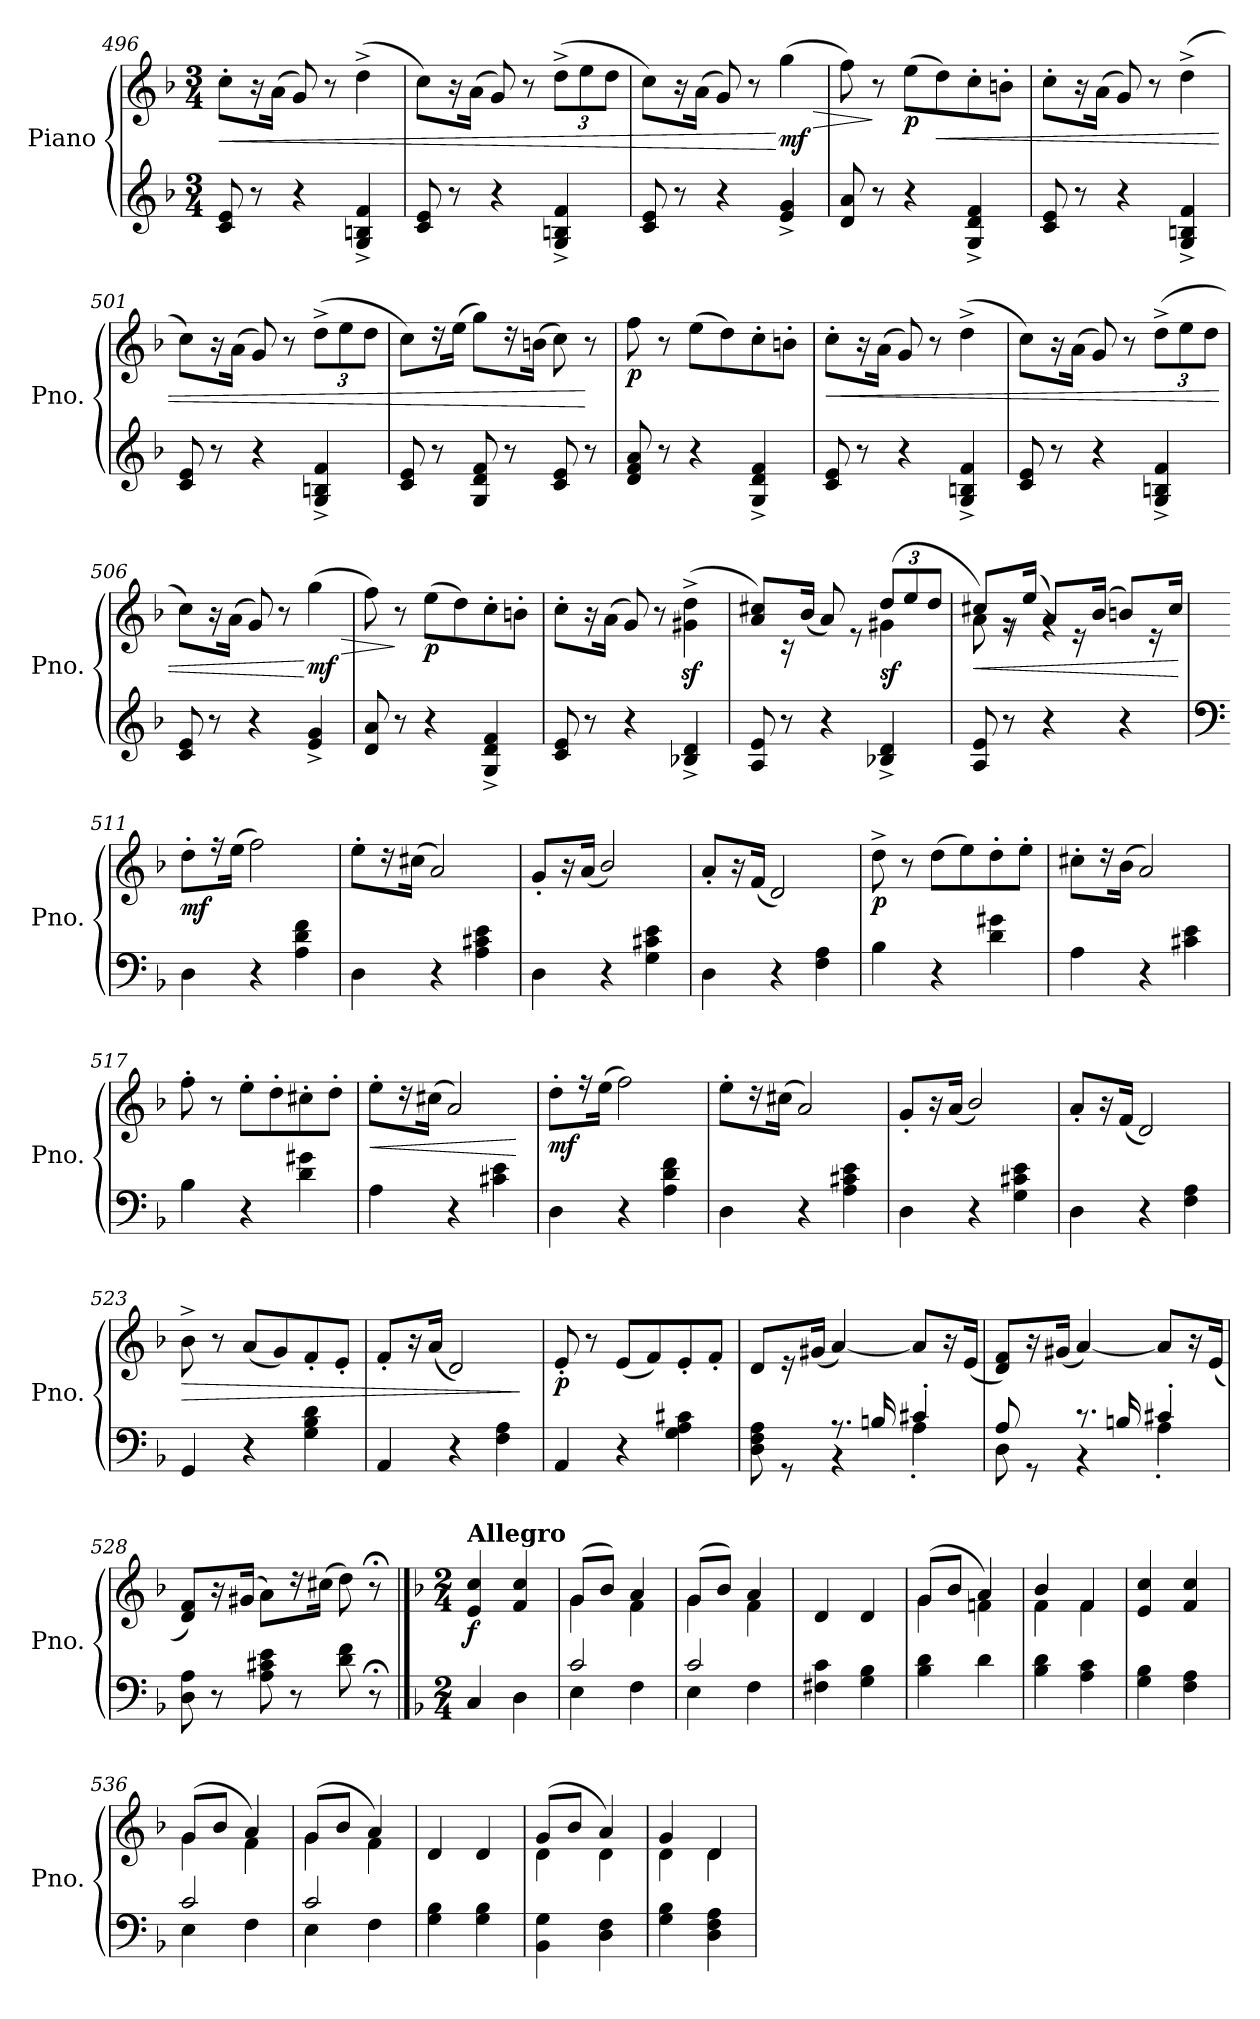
**kern	**kern	**dynam
*part1	*part1	*part1
*staff2	*staff1	*staff1/2
*I"Piano	*	*
*I'Pno.	*	*
*clefG2	*clefG2	*
*k[b-]	*k[b-]	*
*M3/4	*M3/4	*
=496	=496	=496
!	!	!LO:HP:b
8c/ 8e/	8cc'\L	<
8r	16r	.
.	(16a\Jk	.
4r	8g/)	.
.	8r	.
4G/^ 4Bn/^ 4f/^	(4dd^\	.
!!LO:LB:g=z
=497	=497	=497
8c/ 8e/	8cc\L)	.
8r	16r	.
.	(16a\Jk	.
4r	8g/)	.
.	8r	.
*	*Xbrackettup	*
4G/^ 4Bn/^ 4f/^	(12dd^\L	.
.	12ee\	.
.	12dd\J	.
=498	=498	=498
8c/ 8e/	8cc\L)	.
8r	16r	.
.	(16a\Jk	.
4r	8g/)	.
.	8r	.
!	!	!LO:HP:n=1:b
!	!	!LO:DY:n=1:b
4e/^ 4g/^	(4gg\	[ > mf
=499	=499	=499
8d/ 8a/	8ff\)	.
8r	8r	]
!	!	!LO:DY:b
4r	(8ee\L	p
!	!	!LO:HP:b
.	8dd\)	<
4G/^ 4d/^ 4f/^	8cc'\	.
.	8bn'\J	.
=500	=500	=500
8c/ 8e/	8cc'\L	.
8r	16r	.
.	(16a\Jk	.
4r	8g/)	.
.	8r	.
4G/^ 4Bn/^ 4f/^	(4dd^\	.
=501	=501	=501
8c/ 8e/	8cc\L)	.
8r	16r	.
.	(16a\Jk	.
4r	8g/)	.
.	8r	.
4G/^ 4Bn/^ 4f/^	(12dd^\L	.
.	12ee\	.
.	12dd\J	.
=502	=502	=502
8c/ 8e/	8cc\L)	.
8r	16rdd	.
.	(16ee\Jk	.
8G/ 8d/ 8f/	8gg\L)	.
8r	16rdd	.
.	(16bn\Jk	.
8c/ 8e/	8cc\)	.
8r	8r	[
!!LO:LB:g=z
=503	=503	=503
!	!	!LO:DY:b
8d/ 8f/ 8a/	8ff\	p
8r	8r	.
4r	(8ee\L	.
.	8dd\)	.
4G/^ 4d/^ 4f/^	8cc'\	.
.	8bn'\J	.
=504	=504	=504
!	!	!LO:HP:b
8c/ 8e/	8cc'\L	<
8r	16r	.
.	(16a\Jk	.
4r	8g/)	.
.	8r	.
4G/^ 4Bn/^ 4f/^	(4dd^\	.
=505	=505	=505
8c/ 8e/	8cc\L)	.
8r	16r	.
.	(16a\Jk	.
4r	8g/)	.
.	8r	.
4G/^ 4Bn/^ 4f/^	(12dd^\L	.
.	12ee\	.
.	12dd\J	.
=506	=506	=506
8c/ 8e/	8cc\L)	.
8r	16r	.
.	(16a\Jk	.
4r	8g/)	.
.	8r	.
!	!	!LO:HP:n=1:b
!	!	!LO:DY:n=1:b
4e/^ 4g/^	(4gg\	[ > mf
=507	=507	=507
8d/ 8a/	8ff\)	.
8r	8r	]
!	!	!LO:DY:b
4r	(8ee\L	p
.	8dd\)	.
4G/^ 4d/^ 4f/^	8cc'\	.
.	8bn'\J	.
=508	=508	=508
8c/ 8e/	8cc'\L	.
8r	16r	.
.	(16a\Jk	.
4r	8g/)	.
.	8r	.
4B-X/^ 4d/^	(4g#X\z<^ 4dd\z<^	.
!!LO:PB:g=z
=509	=509	=509
*	*^	*
8A/ 8e/	8a/ 8cc#X/L)	2ryy	.
8r	16rc	.	.
.	(16b-/Jk	.	.
4r	8a/)	.	.
.	8re	.	.
!	!	!	!LO:DY:b
4B-X/^ 4d/^	(12dd/L	4g#X\	sf
.	12ee/	.	.
.	12dd/J	.	.
=510	=510	=510	=510
!	!	!	!LO:HP:b
8A/ 8e/	8cc#X/L)	8a\	<
8r	16rg	8rg	.
.	(>16ee/Jk	.	.
4r	8a/L)	4rg	.
.	16re	.	.
.	(16b-/Jk	.	.
4r	8bn/L)	4ryy	.
.	16re	.	.
.	16cc#/Jk	.	.
*	*v	*v	*
.	.	[
=511	=511	=511
*clefF4	*	*
!	!	!LO:DY:b
4D\	8dd'\L	mf
.	16rff	.
.	(16ee\Jk	.
4r	2ff\)	.
4A\ 4d\ 4f\	.	.
=512	=512	=512
4D\	8ee'\L	.
.	16rdd	.
.	(16cc#X\Jk	.
4r	2a/)	.
4A\ 4c#X\ 4e\	.	.
=513	=513	=513
4D\	8g'/L	.
.	16r	.
.	(16a/Jk	.
4r	2b-/)	.
4G\ 4c#X\ 4e\	.	.
=514	=514	=514
4D\	8a'/L	.
.	16r	.
.	(16f/Jk	.
4r	2d/)	.
4F\ 4A\	.	.
!!LO:LB:g=z
=515	=515	=515
!	!	!LO:DY:b
4B-\	8dd^\	p
.	8r	.
4r	(8dd\L	.
.	8ee\)	.
4d\ 4g#X\	8dd'\	.
.	8ee'\J	.
=516	=516	=516
4A\	8cc#X'\L	.
.	16rdd	.
.	(16b-\Jk	.
4r	2a/)	.
4c#X\ 4e\	.	.
=517	=517	=517
4B-\	8ff'\	.
.	8r	.
4r	8ee'\L	.
.	8dd'\	.
4d\ 4g#X\	8cc#X'\	.
.	8dd'\J	.
=518	=518	=518
!	!	!LO:HP:b
4A\	8ee'\L	<
.	16rdd	.
.	(16cc#X\Jk	.
4r	2a/)	.
4c#X\ 4e\	.	.
.	.	[
=519	=519	=519
!	!	!LO:DY:b
4D\	8dd'\L	mf
.	16rff	.
.	(16ee\Jk	.
4r	2ff\)	.
4A\ 4d\ 4f\	.	.
=520	=520	=520
4D\	8ee'\L	.
.	16rdd	.
.	(16cc#X\Jk	.
4r	2a/)	.
4A\ 4c#X\ 4e\	.	.
=521	=521	=521
4D\	8g'/L	.
.	16r	.
.	(16a/Jk	.
4r	2b-/)	.
4G\ 4c#X\ 4e\	.	.
!!LO:LB:g=z
=522	=522	=522
4D\	8a'/L	.
.	16r	.
.	(16f/Jk	.
4r	2d/)	.
4F\ 4A\	.	.
=523	=523	=523
!	!	!LO:HP:b
4GG/	8b-^\	>
.	8r	.
4r	(8a/L	.
.	8g/)	.
4G\ 4B-\ 4d\	8f'/	.
.	8e'/J	.
=524	=524	=524
4AA/	8f'/L	.
.	16r	.
.	(16a/Jk	.
4r	2d/)	.
4F\ 4A\	.	.
.	.	]
=525	=525	=525
!	!	!LO:DY:b
4AA/	8e'/	p
.	8r	.
4r	(8e/L	.
.	8f/)	.
4G\ 4A\ 4c#X\	8e'/	.
.	8f'/J	.
=526	=526	=526
*^	*	*
8D\ 8F\ 8A\	4ryy	8d/L	.
8rGG	.	16r	.
.	.	(16g#X/Jk	.
8.r	4r	[4a/)	.
16Bn/	.	.	.
4c#X'/	4A'\	8a/L]	.
.	.	16r	.
.	.	(16e/Jk	.
=527	=527	=527	=527
8A/	8D\	8d/ 8f/L)	.
8rGG	8ryy	16r	.
.	.	(16g#X/Jk	.
8.r	4r	[4a/)	.
16Bn/	.	.	.
4c#X'/	4A'\	8a/L]	.
.	.	16r	.
.	.	(16e/Jk	.
*v	*v	*	*
=528	=528	=528
8D\ 8A\	8d/ 8f/L)	.
8r	16r	.
.	(>16g#X/Jk	.
8A\ 8c#X\ 8e\	8a\L)	.
8r	16rdd	.
.	(16cc#X\Jk	.
8d\ 8f\	8dd\)	.
8r;<	8r;<	.
!!LO:LB:g=z
==529	==529	==529
*k[b-]	*k[b-]	*
*M2/4	*M2/4	*
!	!LO:TX:a:B:t=Allegro	!
!	!	!LO:DY:b
4C/	4e/ 4cc/	f
4D\	4f/ 4cc/	.
=530	=530	=530
*^	*^	*
2c/	4E\	(8g/L	4g\	.
.	.	8b-/J)	.	.
.	4F\	4a/	4f\	.
=531	=531	=531	=531	=531
2c/	4E\	(8g/L	4g\	.
.	.	8b-/J)	.	.
.	4F\	4a/	4f\	.
*v	*v	*	*	*
*	*v	*v	*
=532	=532	=532
4F#X\ 4c\	4d/	.
4G\ 4B-\	4d/	.
=533	=533	=533
*	*^	*
4B-\ 4d\	(8g/L	4g\	.
.	8b-/J	.	.
4d\	4a/)	4fn\	.
=534	=534	=534	=534
4B-\ 4d\	4b-/	4f\	.
4A\ 4c\	4f/	4f\	.
*	*v	*v	*
=535	=535	=535
4G\ 4B-\	4e/ 4cc/	.
4F\ 4A\	4f/ 4cc/	.
=536	=536	=536
*^	*^	*
2c/	4E\	(8g/L	4g\	.
.	.	8b-/J	.	.
.	4F\	4a/)	4f\	.
=537	=537	=537	=537	=537
2c/	4E\	(8g/L	4g\	.
.	.	8b-/J	.	.
.	4F\	4a/)	4f\	.
*v	*v	*	*	*
*	*v	*v	*
=538	=538	=538
4G\ 4B-\	4d/	.
4G\ 4B-\	4d/	.
=539	=539	=539
*	*^	*
4BB-\ 4G\	(8g/L	4d\	.
.	8b-/J	.	.
4D\ 4F\	4a/)	4d\	.
=540	=540	=540	=540
4G\ 4B-\	4g/	4d\	.
4D\ 4F\ 4A\	4d/	4d\	.
*	*v	*v	*
=	=	=
*-	*-	*-
